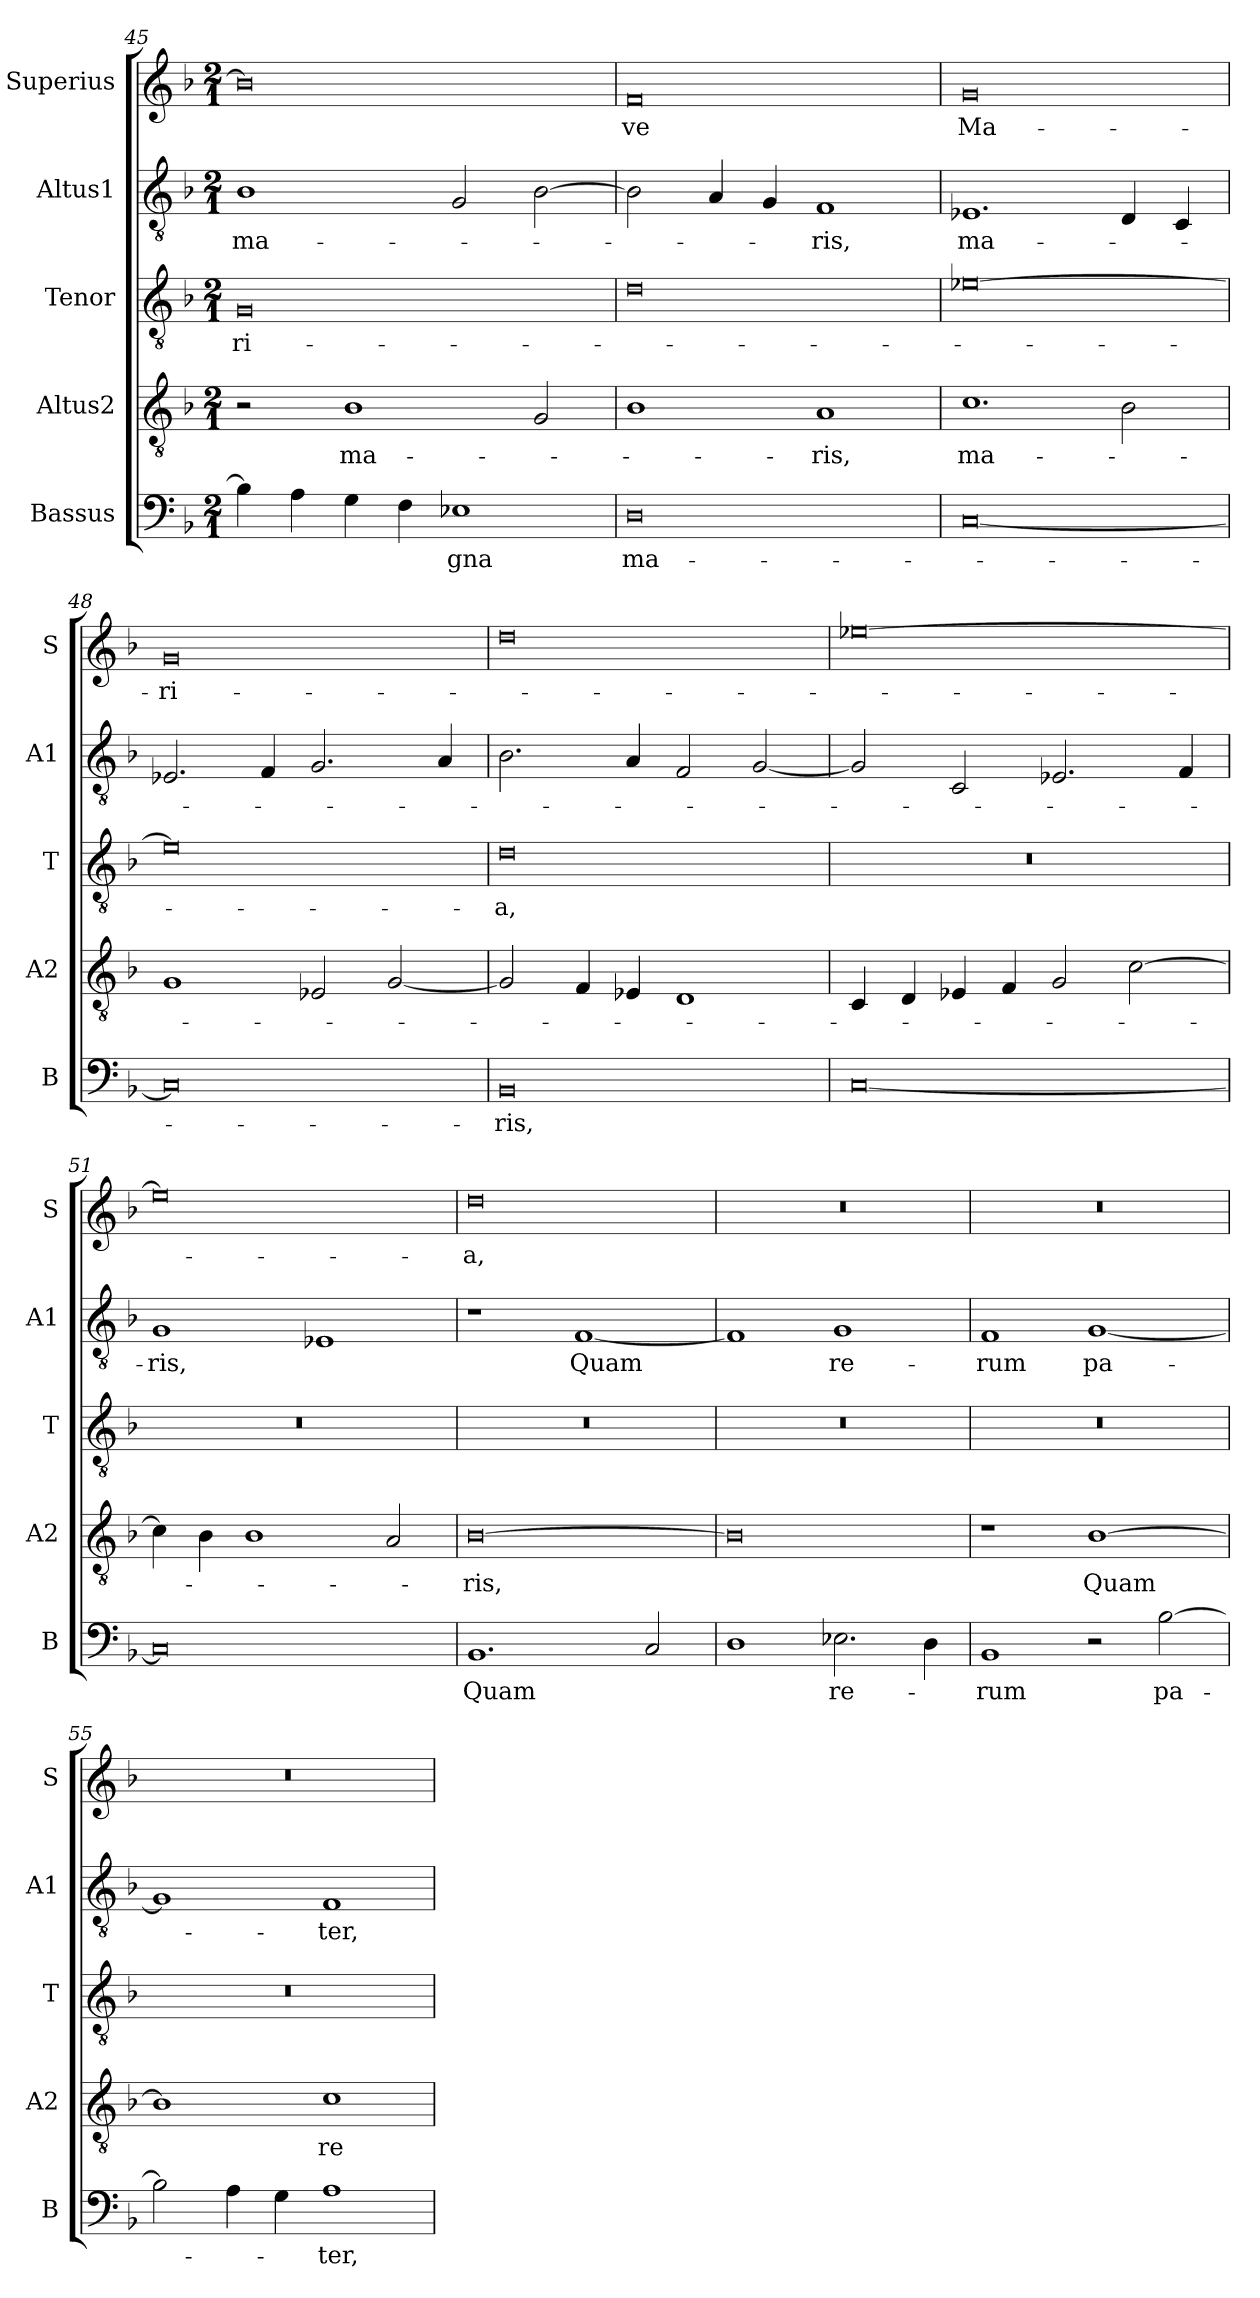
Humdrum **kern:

**kern	**text	**kern	**text	**kern	**text	**kern	**text	**kern	**text
*part5	*part5	*part4	*part4	*part3	*part3	*part2	*part2	*part1	*part1
*staff5	*staff5	*staff4	*staff4	*staff3	*staff3	*staff2	*staff2	*staff1	*staff1
*I"Bassus	*	*I"Altus2	*	*I"Tenor	*	*I"Altus1	*	*I"Superius	*
*I'B	*	*I'A2	*	*I'T	*	*I'A1	*	*I'S	*
*clefF4	*	*clefGv2	*	*clefGv2	*	*clefGv2	*	*clefG2	*
*k[b-]	*	*k[b-]	*	*k[b-]	*	*k[b-]	*	*k[b-]	*
*M2/1	*	*M2/1	*	*M2/1	*	*M2/1	*	*M2/1	*
=45	=45	=45	=45	=45	=45	=45	=45	=45	=45
4B-\]	.	2r	.	0G	-ri-	1B-	ma-	0b-]	.
4A\	.	.	.	.	.	.	.	.	.
4G\	.	1B-	ma-	.	.	.	.	.	.
4F\	.	.	.	.	.	.	.	.	.
1E-X	-gna	.	.	.	.	2G/	.	.	.
.	.	2G/	.	.	.	[2B-\	.	.	.
=46	=46	=46	=46	=46	=46	=46	=46	=46	=46
0D	ma-	1B-	.	0d	.	2B-\]	.	0f	-ve
.	.	.	.	.	.	4A/	.	.	.
.	.	.	.	.	.	4G/	.	.	.
.	.	1A	-ris,	.	.	1F	-ris,	.	.
=47	=47	=47	=47	=47	=47	=47	=47	=47	=47
[0C	.	1.c	ma-	[0e-X	.	1.E-X	ma-	0g	Ma-
.	.	2B-\	.	.	.	4D/	.	.	.
.	.	.	.	.	.	4C/	.	.	.
=48	=48	=48	=48	=48	=48	=48	=48	=48	=48
0C]	.	1G	.	0e-]	.	2.E-X/	.	0g	-ri-
.	.	.	.	.	.	4F/	.	.	.
.	.	2E-X/	.	.	.	2.G/	.	.	.
.	.	[2G/	.	.	.	.	.	.	.
.	.	.	.	.	.	4A/	.	.	.
=49	=49	=49	=49	=49	=49	=49	=49	=49	=49
0BB-	-ris,	2G/]	.	0d	-a,	2.B-\	.	0dd	.
.	.	4F/	.	.	.	.	.	.	.
.	.	4E-X/	.	.	.	4A/	.	.	.
.	.	1D	.	.	.	2F/	.	.	.
.	.	.	.	.	.	[2G/	.	.	.
=50	=50	=50	=50	=50	=50	=50	=50	=50	=50
[0C	.	4C/	.	0r	.	2G/]	.	[0ee-X	.
.	.	4D/	.	.	.	.	.	.	.
.	.	4E-X/	.	.	.	2C/	.	.	.
.	.	4F/	.	.	.	.	.	.	.
.	.	2G/	.	.	.	2.E-X/	.	.	.
.	.	[2c\	.	.	.	.	.	.	.
.	.	.	.	.	.	4F/	.	.	.
=51	=51	=51	=51	=51	=51	=51	=51	=51	=51
0C]	.	4c\]	.	0r	.	1G	-ris,	0ee-]	.
.	.	4B-\	.	.	.	.	.	.	.
.	.	1B-	.	.	.	.	.	.	.
.	.	.	.	.	.	1E-X	.	.	.
.	.	2A/	.	.	.	.	.	.	.
=52	=52	=52	=52	=52	=52	=52	=52	=52	=52
1.BB-	Quam	[0B-	-ris,	0r	.	1r	.	0dd	-a,
.	.	.	.	.	.	[1F	Quam	.	.
2C/	.	.	.	.	.	.	.	.	.
=53	=53	=53	=53	=53	=53	=53	=53	=53	=53
1D	.	0B-]	.	0r	.	1F]	.	0r	.
2.E-X\	re-	.	.	.	.	1G	re-	.	.
4D\	.	.	.	.	.	.	.	.	.
=54	=54	=54	=54	=54	=54	=54	=54	=54	=54
1BB-	-rum	1r	.	0r	.	1F	-rum	0r	.
2r	.	[1B-	Quam	.	.	[1G	pa-	.	.
[2B-\	pa-	.	.	.	.	.	.	.	.
=55	=55	=55	=55	=55	=55	=55	=55	=55	=55
2B-\]	.	1B-]	.	0r	.	1G]	.	0r	.
4A\	.	.	.	.	.	.	.	.	.
4G\	.	.	.	.	.	.	.	.	.
1A	-ter,	1c	re-	.	.	1F	-ter,	.	.
=	=	=	=	=	=	=	=	=	=
*-	*-	*-	*-	*-	*-	*-	*-	*-	*-
